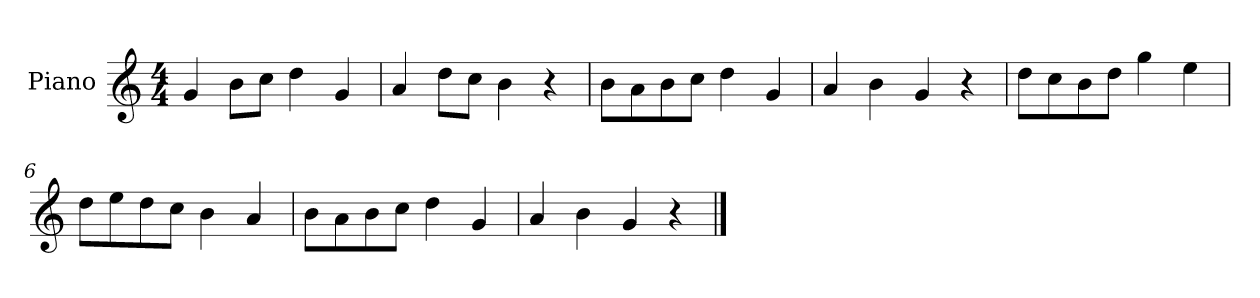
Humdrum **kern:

**kern
*part1
*staff1
*I"Piano
*I'P-no
*clefG2
*k[]
*M4/4
*MM90
=1
4g/
8b\L
8cc\J
4dd\
4g/
=2
4a/
8dd\L
8cc\J
4b\
4r
=3
8b\L
8a\
8b\
8cc\J
4dd\
4g/
=4
4a/
4b\
4g/
4r
=5
8dd\L
8cc\
8b\
8dd\J
4gg\
4ee\
=6
8dd\L
8ee\
8dd\
8cc\J
4b\
4a/
=7
8b\L
8a\
8b\
8cc\J
4dd\
4g/
!!LO:LB:g=z
=8
4a/
4b\
4g/
4r
==
*-
